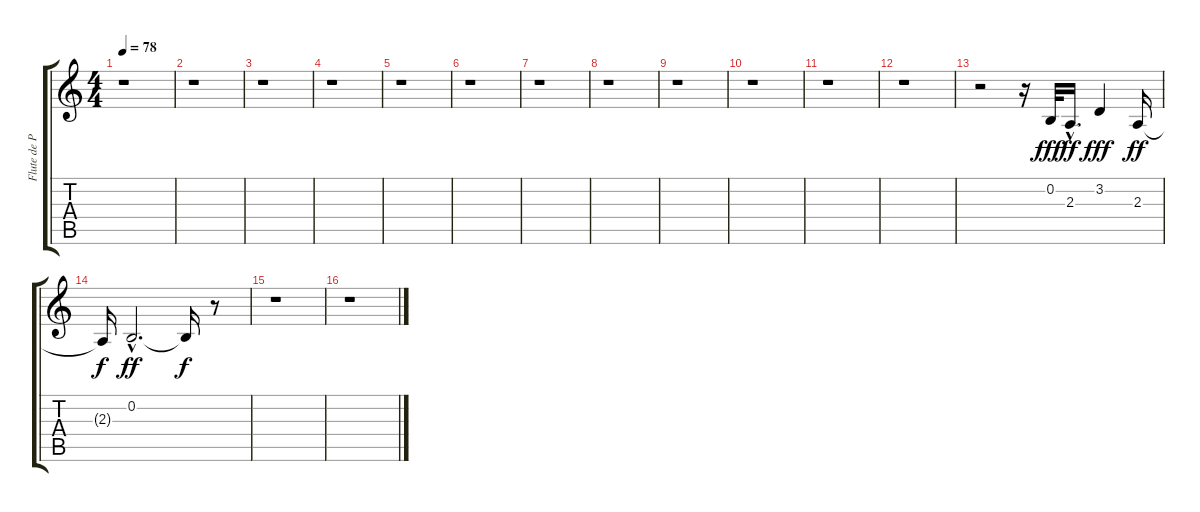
\track ("Flute de Pan" "Flute de P") {instrument shakuhachi}
\staff {score tabs}
\tuning (E4 B3 G3 D3 A2 E2) {hide}
\ts (4 4)
\tempo 78
\clef g2
\ks c
r.1{dy f} |
r.1 |
r.1 |
r.1 |
r.1 |
r.1 |
r.1 |
r.1 |
r.1 |
r.1 |
r.1 |
r.1 |
r.2 r.16 0.2.32{dy fff} 2.3{hac}.16{d dy ff} 3.2.4{dy fff} 2.3.16{dy ff} |
2.3{t}.16{dy f} 0.2{hac}.2{d dy ff} 0.2{t}.16{dy f} r.8 |
r.1 |
r.1
